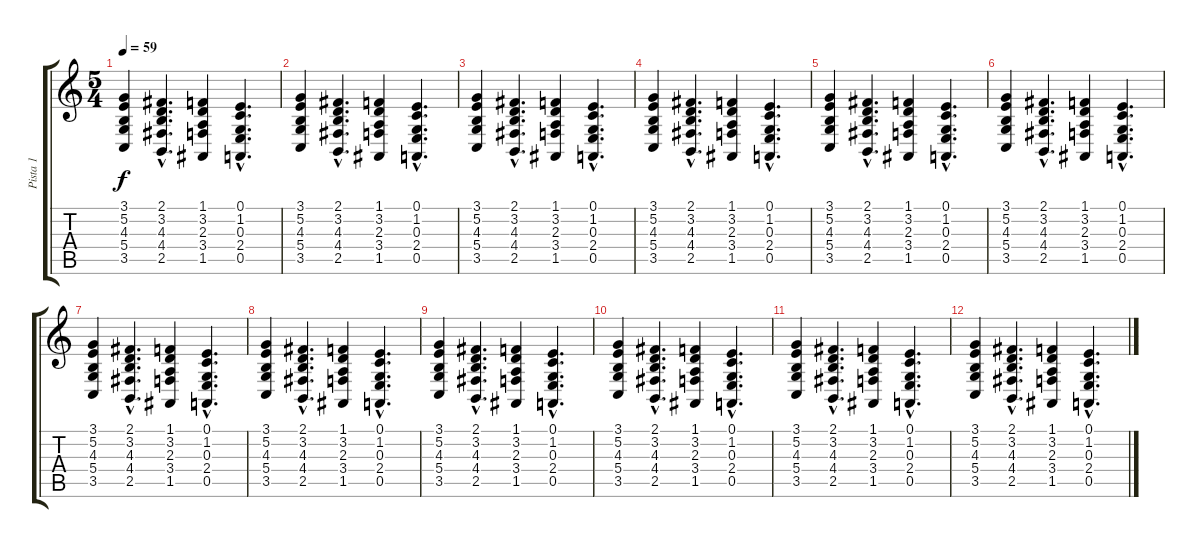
\track ("Pista 1" "Pista 1") {instrument electricpiano1}
\staff {score tabs}
\tuning (E4 B3 G3 D3 A2 E2) {hide}
\ts (5 4)
\tempo 59
\clef g2
\ks c
(3.1 5.2 4.3 5.4 3.5).4{dy f} (2.1{hac} 3.2{hac} 4.3{hac} 4.4{hac} 2.5{hac}).4{d} (1.1 3.2 2.3 3.4 1.5).4 (0.1{hac} 1.2{hac} 0.3{hac} 2.4{hac} 0.5{hac}).4{d} |
(3.1 5.2 4.3 5.4 3.5).4 (2.1{hac} 3.2{hac} 4.3{hac} 4.4{hac} 2.5{hac}).4{d} (1.1 3.2 2.3 3.4 1.5).4 (0.1{hac} 1.2{hac} 0.3{hac} 2.4{hac} 0.5{hac}).4{d} |
(3.1 5.2 4.3 5.4 3.5).4 (2.1{hac} 3.2{hac} 4.3{hac} 4.4{hac} 2.5{hac}).4{d} (1.1 3.2 2.3 3.4 1.5).4 (0.1{hac} 1.2{hac} 0.3{hac} 2.4{hac} 0.5{hac}).4{d} |
(3.1 5.2 4.3 5.4 3.5).4 (2.1{hac} 3.2{hac} 4.3{hac} 4.4{hac} 2.5{hac}).4{d} (1.1 3.2 2.3 3.4 1.5).4 (0.1{hac} 1.2{hac} 0.3{hac} 2.4{hac} 0.5{hac}).4{d} |
(3.1 5.2 4.3 5.4 3.5).4 (2.1{hac} 3.2{hac} 4.3{hac} 4.4{hac} 2.5{hac}).4{d} (1.1 3.2 2.3 3.4 1.5).4 (0.1{hac} 1.2{hac} 0.3{hac} 2.4{hac} 0.5{hac}).4{d} |
(3.1 5.2 4.3 5.4 3.5).4 (2.1{hac} 3.2{hac} 4.3{hac} 4.4{hac} 2.5{hac}).4{d} (1.1 3.2 2.3 3.4 1.5).4 (0.1{hac} 1.2{hac} 0.3{hac} 2.4{hac} 0.5{hac}).4{d} |
(3.1 5.2 4.3 5.4 3.5).4 (2.1{hac} 3.2{hac} 4.3{hac} 4.4{hac} 2.5{hac}).4{d} (1.1 3.2 2.3 3.4 1.5).4 (0.1{hac} 1.2{hac} 0.3{hac} 2.4{hac} 0.5{hac}).4{d} |
(3.1 5.2 4.3 5.4 3.5).4 (2.1{hac} 3.2{hac} 4.3{hac} 4.4{hac} 2.5{hac}).4{d} (1.1 3.2 2.3 3.4 1.5).4 (0.1{hac} 1.2{hac} 0.3{hac} 2.4{hac} 0.5{hac}).4{d} |
(3.1 5.2 4.3 5.4 3.5).4 (2.1{hac} 3.2{hac} 4.3{hac} 4.4{hac} 2.5{hac}).4{d} (1.1 3.2 2.3 3.4 1.5).4 (0.1{hac} 1.2{hac} 0.3{hac} 2.4{hac} 0.5{hac}).4{d} |
(3.1 5.2 4.3 5.4 3.5).4 (2.1{hac} 3.2{hac} 4.3{hac} 4.4{hac} 2.5{hac}).4{d} (1.1 3.2 2.3 3.4 1.5).4 (0.1{hac} 1.2{hac} 0.3{hac} 2.4{hac} 0.5{hac}).4{d} |
(3.1 5.2 4.3 5.4 3.5).4 (2.1{hac} 3.2{hac} 4.3{hac} 4.4{hac} 2.5{hac}).4{d} (1.1 3.2 2.3 3.4 1.5).4 (0.1{hac} 1.2{hac} 0.3{hac} 2.4{hac} 0.5{hac}).4{d} |
(3.1 5.2 4.3 5.4 3.5).4 (2.1{hac} 3.2{hac} 4.3{hac} 4.4{hac} 2.5{hac}).4{d} (1.1 3.2 2.3 3.4 1.5).4 (0.1{hac} 1.2{hac} 0.3{hac} 2.4{hac} 0.5{hac}).4{d}
